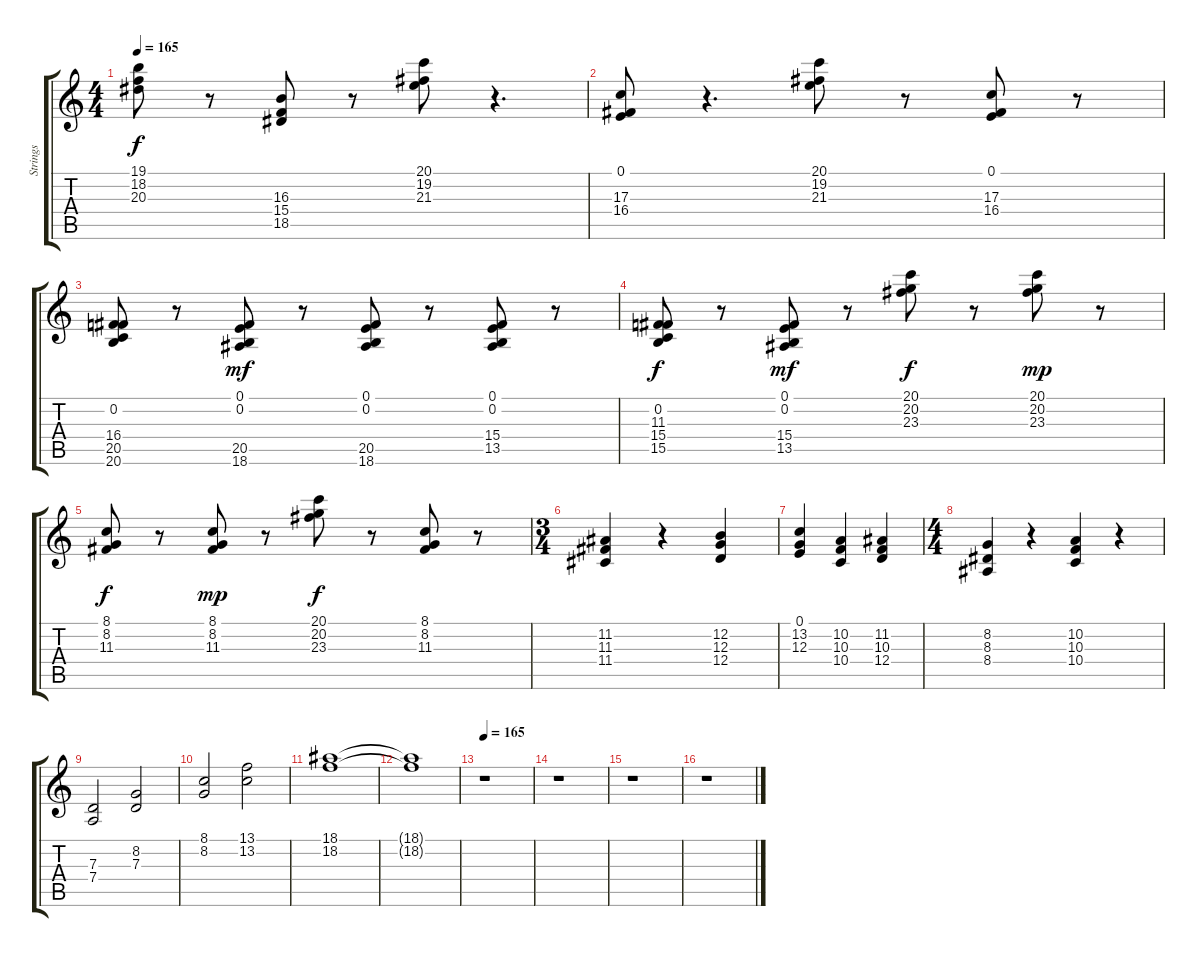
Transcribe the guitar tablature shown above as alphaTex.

\track ("Strings" "Strings") {instrument stringensemble1}
\staff {score tabs}
\tuning (E4 B3 G3 D3 A2 E2) {hide}
\ts (4 4)
\tempo 165
\clef g2
\ks c
(19.1 18.2 20.3).8{dy f} r.8 (16.3 15.4 18.5).8 r.8 (20.1 19.2 21.3).8 r.4{d} |
(0.1 17.3 16.4).8 r.4{d} (20.1 19.2 21.3).8 r.8 (0.1 17.3 16.4).8 r.8 |
(0.2 16.4 20.5 20.6).8{balance 16} r.8 (0.1 0.2 20.5 18.6).8{dy mf balance 0} r.8 (0.1 0.2 20.5 18.6).8{balance 0} r.8 (0.1 0.2 15.4 13.5).8{balance 16} r.8 |
(0.2 11.3 15.4 15.5).8{dy f balance 16} r.8 (0.1 0.2 15.4 13.5).8{dy mf balance 0} r.8 (20.1 20.2 23.3).8{dy f balance 16} r.8 (20.1 20.2 23.3).8{dy mp balance 0} r.8 |
(8.1 8.2 11.3).8{dy f} r.8 (8.1 8.2 11.3).8{dy mp balance 16} r.8 (20.1 20.2 23.3).8{dy f balance 0} r.8 (8.1 8.2 11.3).8{balance 16} r.8 |
\ts (3 4)
(11.2 11.3 11.4).4{balance 5} r.4 (12.2 12.3 12.4).4 |
(0.1 13.2 12.3).4 (10.2 10.3 10.4).4 (11.2 10.3 12.4).4 |
\ts (4 4)
(8.2 8.3 8.4).4 r.4 (10.2 10.3 10.4).4 r.4 |
(7.3 7.4).2 (8.2 7.3).2 |
(8.1 8.2).2 (13.1 13.2).2 |
(18.1 18.2).1 |
(18.1{t} 18.2{t}).1 |
\tempo 165
r.1 |
r.1 |
r.1 |
r.1
